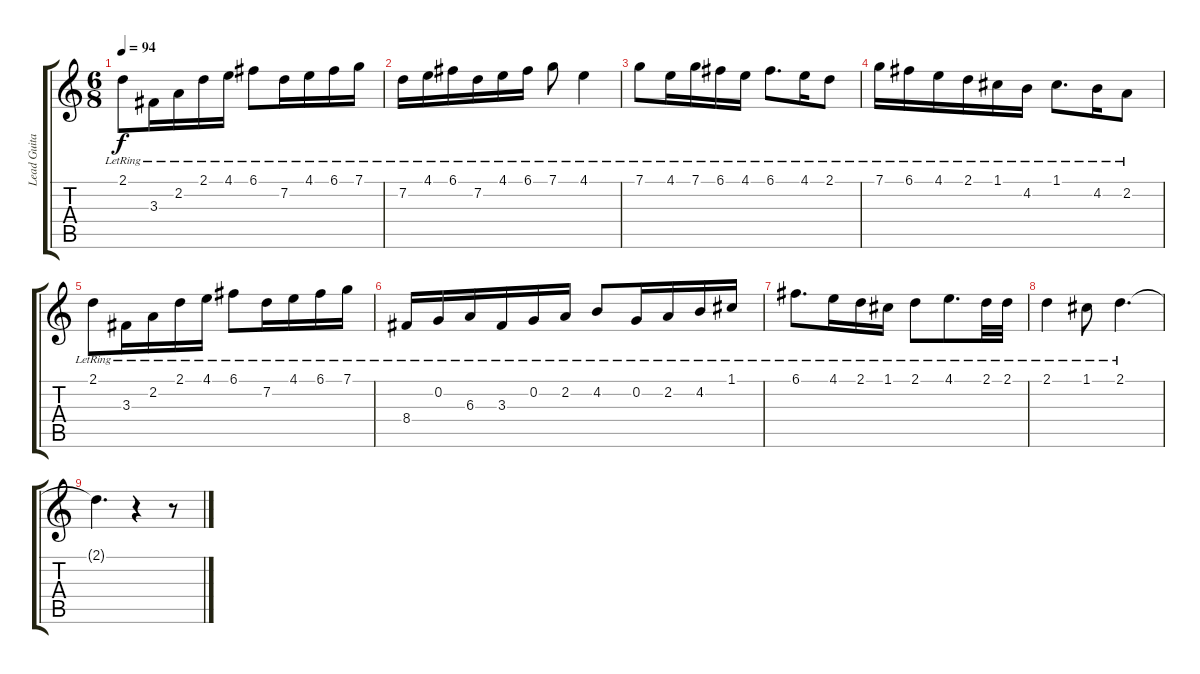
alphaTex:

\track ("Lead Guitar" "Lead Guita") {instrument acousticguitarsteel}
\staff {score tabs}
\tuning (C4 G3 Eb3 Bb2 F2 C2) {hide}
\ts (6 8)
\tempo 94
\clef g2
\ks c
2.1{lr}.8{dy f} 3.3{lr}.16 2.2{lr}.16 2.1{lr}.16 4.1{lr}.16 6.1{lr}.8 7.2{lr}.16 4.1{lr}.16 6.1{lr}.16 7.1{lr}.16 |
7.2{lr}.16 4.1{lr}.16 6.1{lr}.16 7.2{lr}.16 4.1{lr}.16 6.1{lr}.16 7.1{lr}.8 4.1{lr}.4 |
7.1{lr}.8 4.1{lr}.16 7.1{lr}.16 6.1{lr}.16 4.1{lr}.16 6.1{lr}.8{d} 4.1{lr}.16 2.1{lr}.8 |
7.1{lr}.16 6.1{lr}.16 4.1{lr}.16 2.1{lr}.16 1.1{lr}.16 4.2{lr}.16 1.1{lr}.8{d} 4.2{lr}.16 2.2{lr}.8 |
2.1{lr}.8 3.3{lr}.16 2.2{lr}.16 2.1{lr}.16 4.1{lr}.16 6.1{lr}.8 7.2{lr}.16 4.1{lr}.16 6.1{lr}.16 7.1{lr}.16 |
8.4{lr}.16 0.2{lr}.16 6.3{lr}.16 3.3{lr}.16 0.2{lr}.16 2.2{lr}.16 4.2{lr}.8 0.2{lr}.16 2.2{lr}.16 4.2{lr}.16 1.1{lr}.16 |
6.1{lr}.8{d} 4.1{lr}.16 2.1{lr}.16 1.1{lr}.16 2.1{lr}.8 4.1{lr}.8{d} 2.1{lr}.32 2.1{lr}.32 |
2.1{lr}.4 1.1{lr}.8 2.1{lr}.4{d} |
2.1{t}.4{d} r.4 r.8
